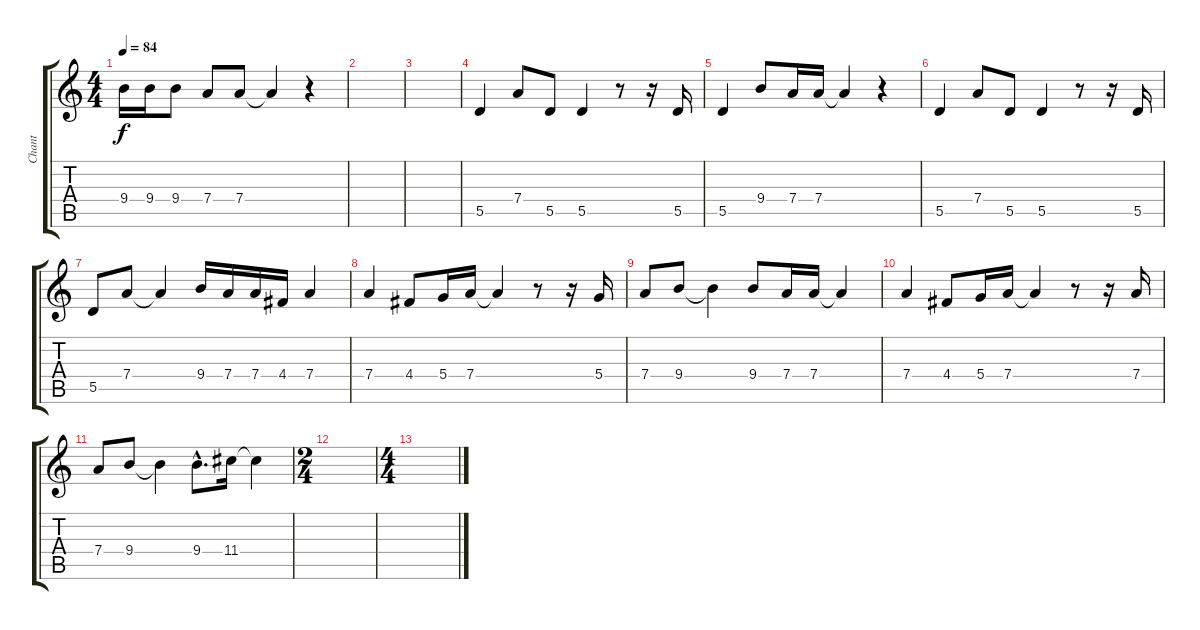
\track ("Chant" "Chant") {instrument electricguitarclean}
\staff {score tabs}
\tuning (E4 B3 G3 D3 A2 E2) {hide}
\ts (4 4)
\tempo 84
\clef g2
\ks c
9.4.16{dy f} 9.4.16 9.4.8 7.4.8 7.4.8 7.4{t}.4 r.4 |
|
|
5.5.4 7.4.8 5.5.8 5.5.4 r.8 r.16 5.5.16 |
5.5.4 9.4.8 7.4.16 7.4.16 7.4{t}.4 r.4 |
5.5.4 7.4.8 5.5.8 5.5.4 r.8 r.16 5.5.16 |
5.5.8 7.4.8 7.4{t}.4 9.4.16 7.4.16 7.4.16 4.4.16 7.4.4 |
7.4.4 4.4.8 5.4.16 7.4.16 7.4{t}.4 r.8 r.16 5.4.16 |
7.4.8 9.4.8 9.4{t}.4 9.4.8 7.4.16 7.4.16 7.4{t}.4 |
7.4.4 4.4.8 5.4.16 7.4.16 7.4{t}.4 r.8 r.16 7.4.16 |
7.4.8 9.4.8 9.4{t}.4 9.4{hac}.8{d} 11.4.16 11.4{t}.4 |
\ts (2 4)
|
\ts (4 4)
